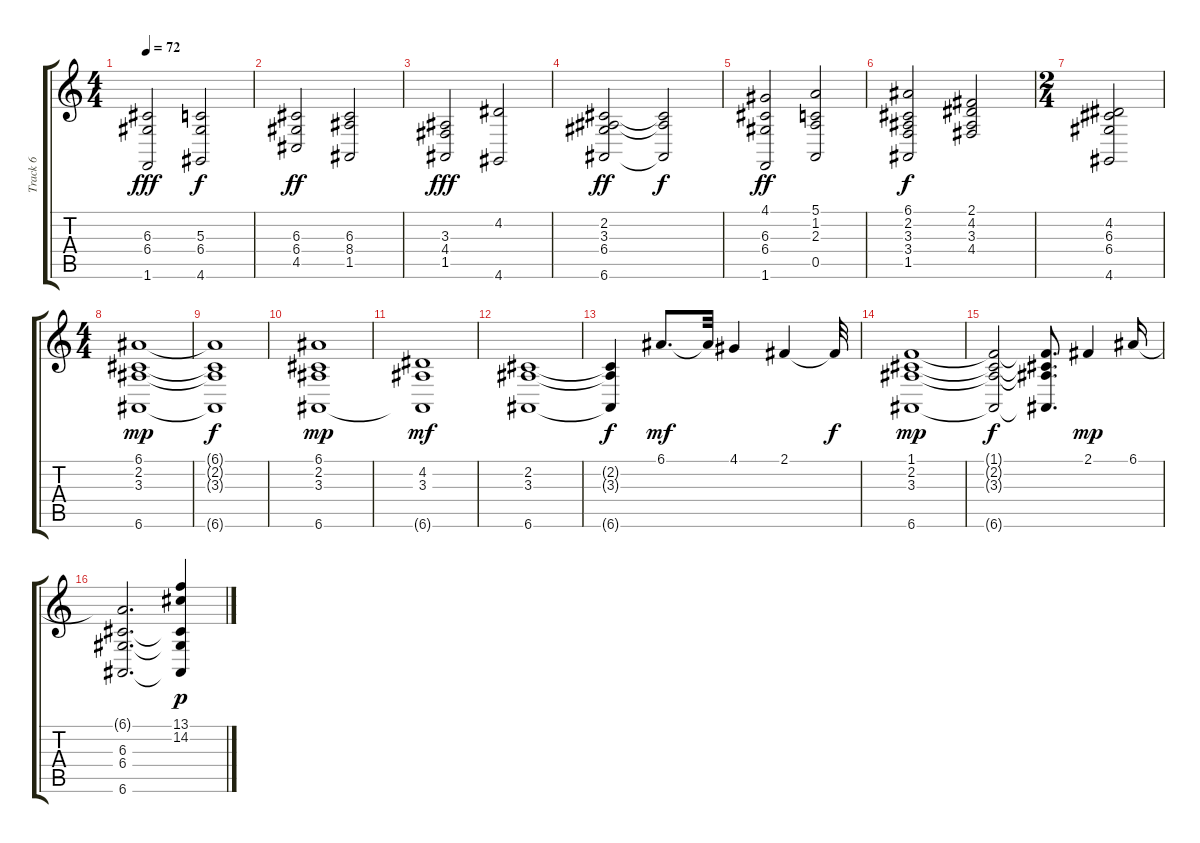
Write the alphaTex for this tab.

\track ("Track 6" "Track 6") {instrument stringensemble1}
\staff {score tabs}
\tuning (E4 B3 G3 D3 A2 E2) {hide}
\ts (4 4)
\tempo 72
\clef g2
\ks c
(6.3 6.4 1.6).2{dy fff} (5.3 6.4 4.6).2{dy f} |
(6.3 6.4 4.5).2{dy ff} (6.3 8.4 1.5).2 |
(3.3 4.4 1.5).2{dy fff} (4.2 4.6).2 |
(2.2 3.3 6.4 6.6).2{dy ff} (2.2{t} 3.3{t} 6.6{t}).2{dy f} |
(4.1 6.3 6.4 1.6).2{dy ff} (5.1 1.2 2.3 0.5).2 |
(6.1 2.2 3.3 3.4 1.5).2{dy f} (2.1 4.2 3.3 4.4).2 |
\ts (2 4)
(4.2 6.3 6.4 4.6).2 |
\ts (4 4)
(6.1 2.2 3.3 6.6).1{dy mp} |
(6.1{t} 2.2{t} 3.3{t} 6.6{t}).1{dy f} |
(6.1 2.2 3.3 6.6).1{dy mp} |
(4.2 3.3 6.6{t}).1{dy mf} |
(2.2 3.3 6.6).1 |
(2.2{t} 3.3{t} 6.6{t}).4{dy f} 6.1.8{d dy mf} 6.1{t}.32 4.1.4 2.1.4 2.1{t}.32{dy f} |
(1.1 2.2 3.3 6.6).1{dy mp} |
(1.1{t} 2.2{t} 3.3{t} 6.6{t}).2{dy f} (1.1{t} 2.2{t} 3.3{t} 6.6{t}).8{d} 2.1.4{dy mp} 6.1.16 |
(6.1{t} 6.3 6.4 6.6).2{d} (13.1 14.2 6.3{t} 6.4{t} 6.6{t}).4{dy p}
